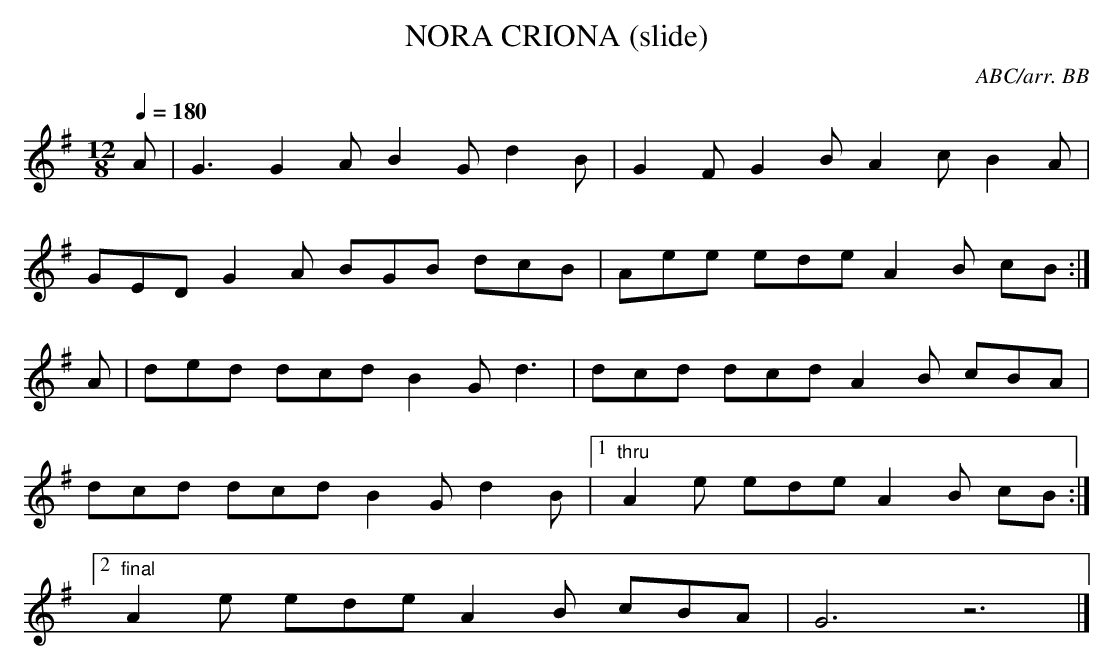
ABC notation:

X:1
T:NORA CRIONA (slide)
C:ABC/arr. BB
Q:1/4=180
L:1/8
M:12/8
K:G
A|G3 G2A B2G d2B|G2F G2B A2c B2A|
GED G2A BGB dcB|Aee ede A2B cB:|
A|ded dcd B2G d3|dcd dcd A2B cBA|
dcd dcd B2G d2B|1 "thru"A2e ede A2B cB :|
[2 "final"A2e ede A2B cBA|G6z6|]
